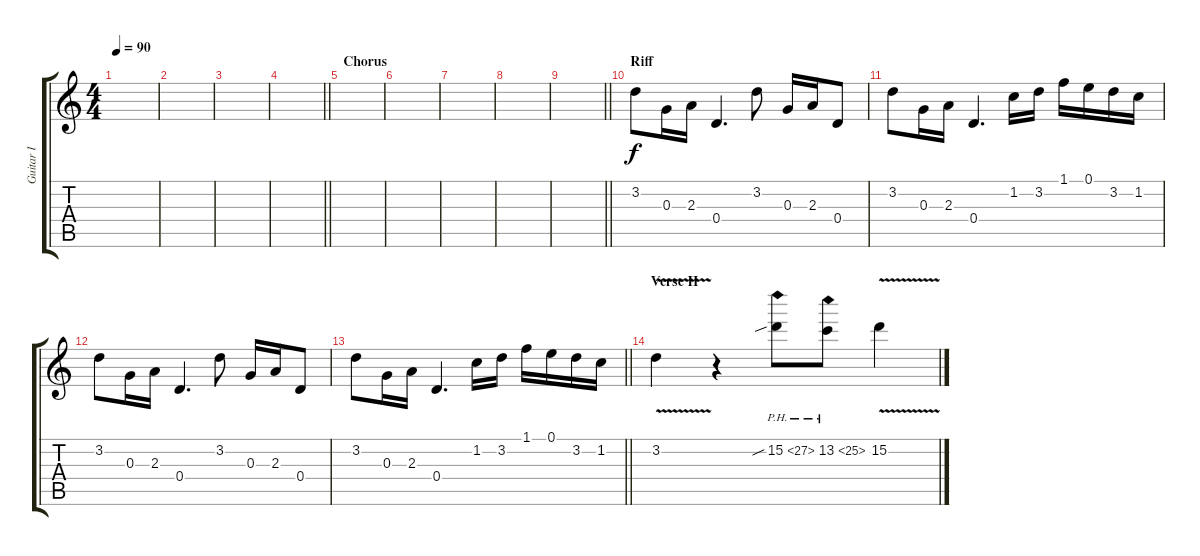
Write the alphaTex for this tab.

\track ("Guitar I" "Guitar I") {instrument overdrivenguitar}
\staff {score tabs}
\tuning (E4 B3 G3 D3 A2 E2) {hide}
\ts (4 4)
\tempo 90
\clef g2
\ks c
|
|
|
\barLineRight lightlight
|
\section ("" "Chorus")
|
|
|
|
\barLineRight lightlight
|
\section ("" "Riff")
3.2.8 0.3.16 2.3.16 0.4.4{d} 3.2.8 0.3.16 2.3.16 0.4.8 |
3.2.8 0.3.16 2.3.16 0.4.4{d} 1.2.16 3.2.16 1.1.16 0.1.16 3.2.16 1.2.16 |
3.2.8 0.3.16 2.3.16 0.4.4{d} 3.2.8 0.3.16 2.3.16 0.4.8 |
\barLineRight lightlight
3.2.8 0.3.16 2.3.16 0.4.4{d} 1.2.16 3.2.16 1.1.16 0.1.16 3.2.16 1.2.16 |
\section ("" "Verse II")
3.2{v}.4 r.4 15.2{ph 12 sib}.8 13.2{ph 12}.8 15.2{v}.4
